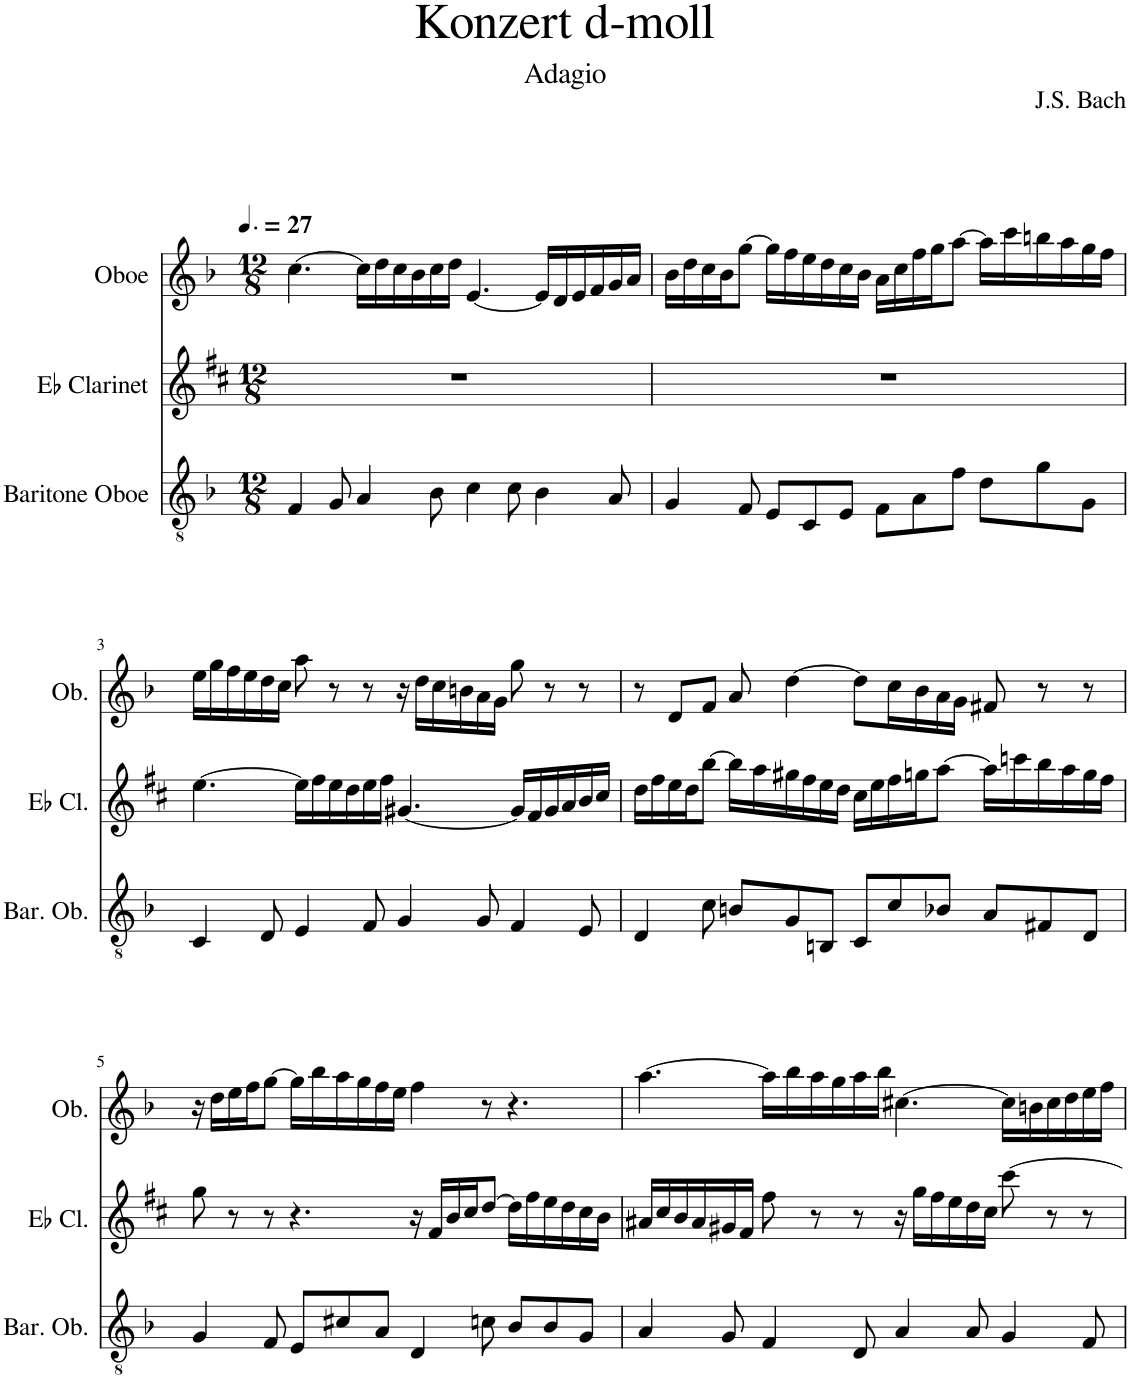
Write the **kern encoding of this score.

**kern	**kern	**kern
*part3	*part2	*part1
*staff3	*staff2	*staff1
*I"Baritone Oboe	*I"Eb Clarinet	*I"Oboe
*I'Bar. Ob.	*I'Eb Cl.	*I'Ob.
*clefGv2	*clefG2	*clefG2
*	*Trd-2c-3	*
*k[b-]	*k[f#c#]	*k[b-]
*M12/8	*M12/8	*M12/8
*MM40	*MM40	*MM40
=1	=1	=1
4F/	1.r	[4.cc\
8G/	.	.
4A/	.	16cc\LL]
.	.	16dd\
.	.	16cc\
.	.	16b-\
8B-\	.	16cc\
.	.	16dd\JJ
4c\	.	[4.e/
8c\	.	.
4B-\	.	16e/LL]
.	.	16d/
.	.	16e/
.	.	16f/
8A/	.	16g/
.	.	16a/JJ
=2	=2	=2
4G/	1.r	16b-\LL
.	.	16dd\
.	.	16cc\
.	.	16b-\J
8F/	.	[8gg\J
8E/L	.	16gg\LL]
.	.	16ff\
8C/	.	16ee\
.	.	16dd\
8E/J	.	16cc\
.	.	16b-\JJ
8F\L	.	16a\LL
.	.	16cc\
8A\	.	16ff\
.	.	16gg\J
8f\J	.	[8aa\J
8d\L	.	16aa\LL]
.	.	16ccc\
8g\	.	16bbn\
.	.	16aa\
8G\J	.	16gg\
.	.	16ff\JJ
!!LO:LB:g=z
=3	=3	=3
4C/	[4.ee\	16ee\LL
.	.	16gg\
.	.	16ff\
.	.	16ee\
8D/	.	16dd\
.	.	16cc\JJ
4E/	16ee\LL]	8aa\
.	16ff#\	.
.	16ee\	8r
.	16dd\	.
8F/	16ee\	8r
.	16ff#\JJ	.
4G/	[4.g#X/	16r
.	.	16dd\LL
.	.	16cc\
.	.	16bn\
8G/	.	16a\
.	.	16g\JJ
4F/	16g#/LL]	8gg\
.	16f#/	.
.	16g#/	8r
.	16a/	.
8E/	16b/	8r
.	16cc#/JJ	.
=4	=4	=4
4D/	16dd\LL	8r
.	16ff#\	.
.	16ee\	8d/L
.	16dd\J	.
8c\	[8bb\J	8f/J
8Bn/L	16bb\LL]	8a/
.	16aa\	.
8G/	16gg#X\	[4dd\
.	16ff#\	.
8BBn/J	16ee\	.
.	16dd\JJ	.
8C/L	16cc#\LL	8dd\L]
.	16ee\	.
8c/	16ff#\	16cc\L
.	16ggn\J	16b-\
8B-X/J	[8aa\J	16a\
.	.	16g\JJ
8A/L	16aa\LL]	8f#X/
.	16cccn\	.
8F#X/	16bb\	8r
.	16aa\	.
8D/J	16gg\	8r
.	16ff#\JJ	.
!!LO:LB:g=z
=5	=5	=5
4G/	8gg\	16r
.	.	16dd\LL
.	8r	16ee\
.	.	16ff\J
8F/	8r	[8gg\J
8E/L	4.r	16gg\LL]
.	.	16bb-\
8c#X/	.	16aa\
.	.	16gg\
8A/J	.	16ff\
.	.	16ee\JJ
4D/	16r	4ff\
.	16f#/LL	.
.	16b/	.
.	16cc#/J	.
8cn\	[8dd/J	8r
8B-/L	16dd\LL]	4.r
.	16ff#\	.
8B-/	16ee\	.
.	16dd\	.
8G/J	16cc#\	.
.	16b\JJ	.
=6	=6	=6
4A/	16a#X/LL	[4.aa\
.	16cc#/	.
.	16b/	.
.	16a#/	.
8G/	16g#X/	.
.	16f#/JJ	.
4F/	8ff#\	16aa\LL]
.	.	16bb-\
.	8r	16aa\
.	.	16gg\
8D/	8r	16aa\
.	.	16bb-\JJ
4A/	16r	[4.cc#X\
.	16gg\LL	.
.	16ff#\	.
.	16ee\	.
8A/	16dd\	.
.	16cc#\JJ	.
4G/	[8ccc#\	16cc#\LL]
.	.	16bn\
.	8r	16cc#\
.	.	16dd\
8F/	8r	16ee\
.	.	16ff\JJ
=	=	=
*-	*-	*-
